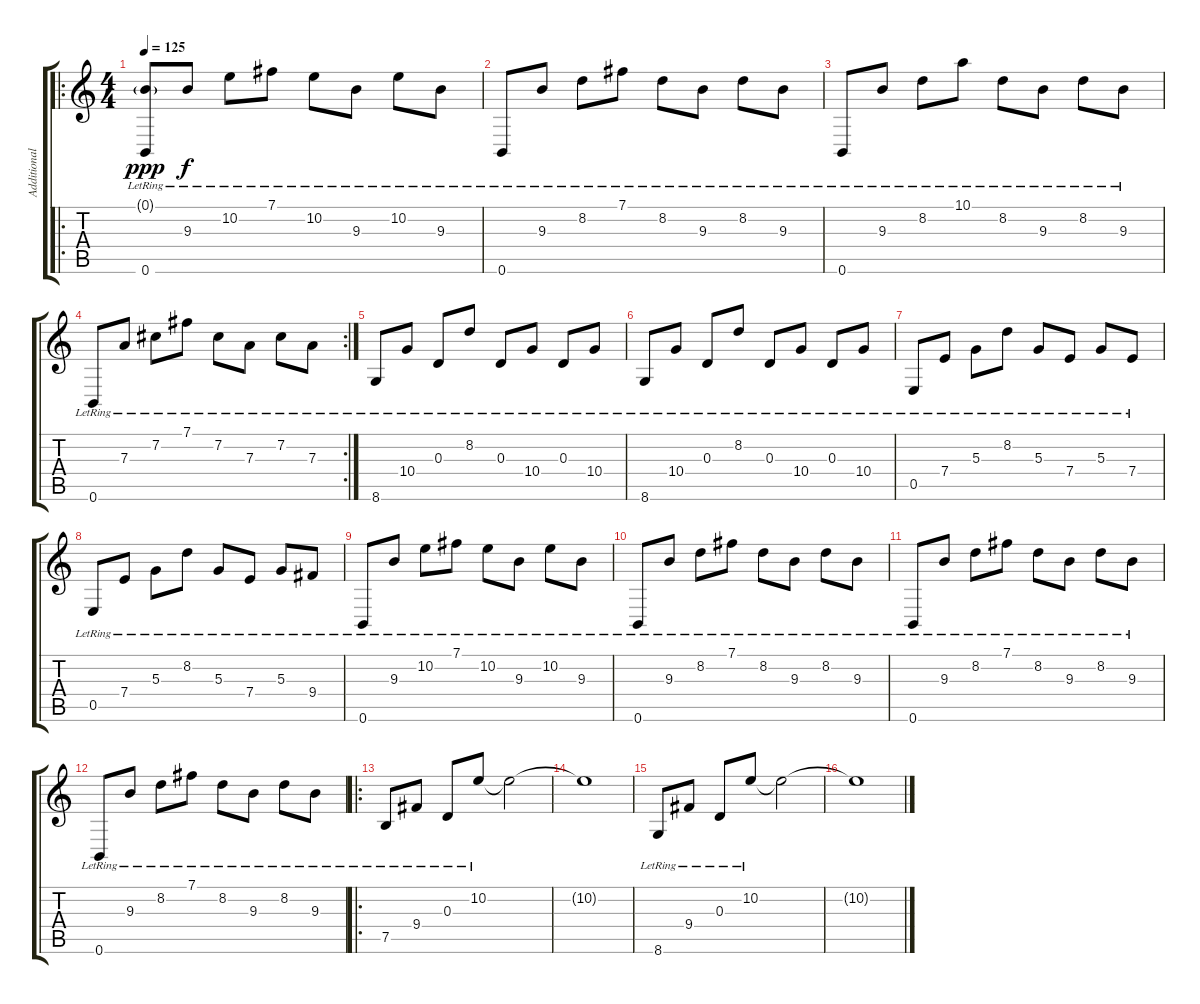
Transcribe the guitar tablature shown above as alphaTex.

\track ("Additional Guitar II" "Additional") {instrument acousticguitarsteel}
\staff {score tabs}
\tuning (B3 Gb3 D3 A2 E2 B1) {hide}
\ro
\ts (4 4)
\tempo 125
\clef g2
\ks c
(0.1{g} 0.6{lr}).8{dy ppp} 9.3{lr}.8{dy f} 10.2{lr}.8 7.1{lr}.8 10.2{lr}.8 9.3{lr}.8 10.2{lr}.8 9.3{lr}.8 |
0.6{lr}.8 9.3{lr}.8 8.2{lr}.8 7.1{lr}.8 8.2{lr}.8 9.3{lr}.8 8.2{lr}.8 9.3{lr}.8 |
0.6{lr}.8 9.3{lr}.8 8.2{lr}.8 10.1{lr}.8 8.2{lr}.8 9.3{lr}.8 8.2{lr}.8 9.3{lr}.8 |
\rc 2
0.6{lr}.8 7.3{lr}.8 7.2{lr}.8 7.1{lr}.8 7.2{lr}.8 7.3{lr}.8 7.2{lr}.8 7.3{lr}.8 |
8.6{lr}.8 10.4{lr}.8 0.3{lr}.8 8.2{lr}.8 0.3{lr}.8 10.4{lr}.8 0.3{lr}.8 10.4{lr}.8 |
8.6{lr}.8 10.4{lr}.8 0.3{lr}.8 8.2{lr}.8 0.3{lr}.8 10.4{lr}.8 0.3{lr}.8 10.4{lr}.8 |
0.5{lr}.8 7.4{lr}.8 5.3{lr}.8 8.2{lr}.8 5.3{lr}.8 7.4{lr}.8 5.3{lr}.8 7.4{lr}.8 |
0.5{lr}.8 7.4{lr}.8 5.3{lr}.8 8.2{lr}.8 5.3{lr}.8 7.4{lr}.8 5.3{lr}.8 9.4{lr}.8 |
0.6{lr}.8 9.3{lr}.8 10.2{lr}.8 7.1{lr}.8 10.2{lr}.8 9.3{lr}.8 10.2{lr}.8 9.3{lr}.8 |
0.6{lr}.8 9.3{lr}.8 8.2{lr}.8 7.1{lr}.8 8.2{lr}.8 9.3{lr}.8 8.2{lr}.8 9.3{lr}.8 |
0.6{lr}.8 9.3{lr}.8 8.2{lr}.8 7.1{lr}.8 8.2{lr}.8 9.3{lr}.8 8.2{lr}.8 9.3{lr}.8 |
0.6{lr}.8 9.3{lr}.8 8.2{lr}.8 7.1{lr}.8 8.2{lr}.8 9.3{lr}.8 8.2{lr}.8 9.3{lr}.8 |
\ro
7.5{lr}.8 9.4{lr}.8 0.3{lr}.8 10.2{lr}.8 10.2{t}.2 |
10.2{t}.1 |
8.6{lr}.8 9.4{lr}.8 0.3{lr}.8 10.2{lr}.8 10.2{t}.2 |
10.2{t}.1
